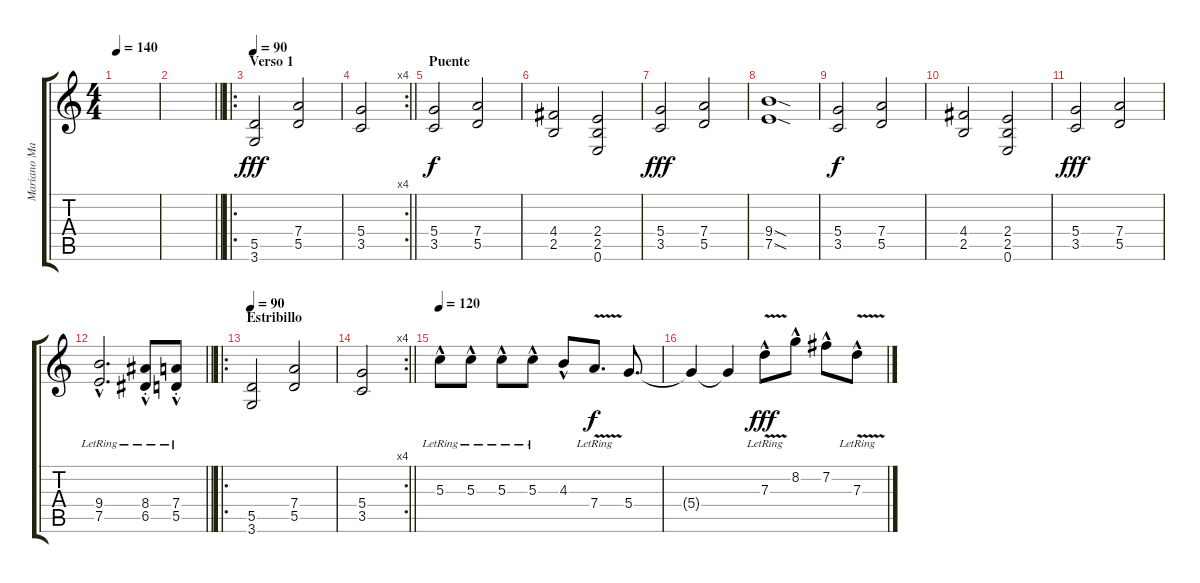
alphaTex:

\track ("Mariano Martinez" "Mariano Ma") {instrument distortionguitar}
\staff {score tabs}
\tuning (E4 B3 G3 D3 A2 E2) {hide}
\ts (4 4)
\tempo 140
\clef g2
\ks c
|
\barLineRight lightlight
|
\ro
\section ("" "Verso 1")
\tempo 90
(5.5 3.6).2{dy fff} (7.4 5.5).2 |
\rc 4
\barLineRight lightlight
(5.4 3.5).2 |
\section ("" "Puente")
(5.4 3.5).2{dy f} (7.4 5.5).2 |
(4.4 2.5).2 (2.4 2.5 0.6).2 |
(5.4 3.5).2{dy fff} (7.4 5.5).2 |
(9.4{sod} 7.5{sod}).1 |
(5.4 3.5).2{dy f} (7.4 5.5).2 |
(4.4 2.5).2 (2.4 2.5 0.6).2 |
(5.4 3.5).2{dy fff} (7.4 5.5).2 |
\barLineRight lightlight
(9.4{hac lr} 7.5{hac lr}).2{d} (8.4{hac st lr} 6.5{hac st lr}).8 (7.4{hac st lr} 5.5{hac st lr}).8 |
\ro
\section ("" "Estribillo")
\tempo 90
(5.5 3.6).2 (7.4 5.5).2 |
\rc 4
\barLineRight lightlight
(5.4 3.5).2 |
\section ("" "")
\tempo 120
5.3{hac lr}.8 5.3{hac lr}.8 5.3{hac lr}.8 5.3{hac lr}.8 4.3{hac}.8 7.4{v lr}.8{d dy f} 5.4.8{d} |
5.4{t}.4 5.4{t}.4 7.3{v hac lr}.8{dy fff} 8.2{hac}.8 7.2{hac}.8 7.3{v hac lr}.8
